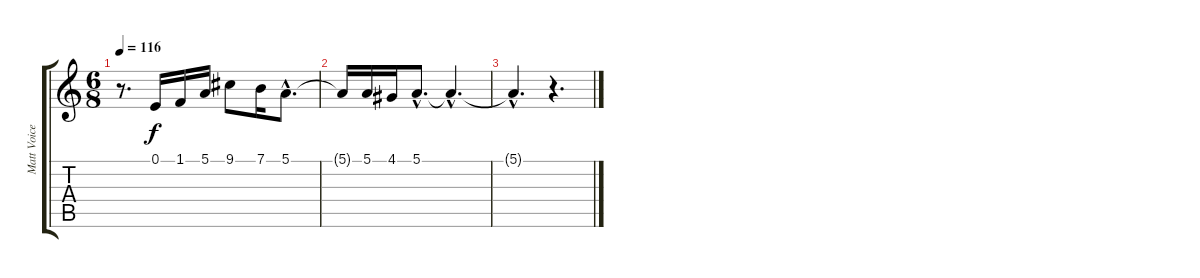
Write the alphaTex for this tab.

\track ("Matt Voice" "Matt Voice") {instrument synthvoice}
\staff {score tabs}
\tuning (E4 B3 G3 D3 A2 E2) {hide}
\ts (6 8)
\tempo 116
\clef g2
\ks c
r.8{d dy f} 0.1.16 1.1.16 5.1.16 9.1.8 7.1.16 5.1{hac}.8{d} |
5.1{t}.16 5.1.16 4.1.16 5.1{hac}.8{d} 5.1{hac t}.4{d} |
5.1{hac t}.4{d} r.4{d}
